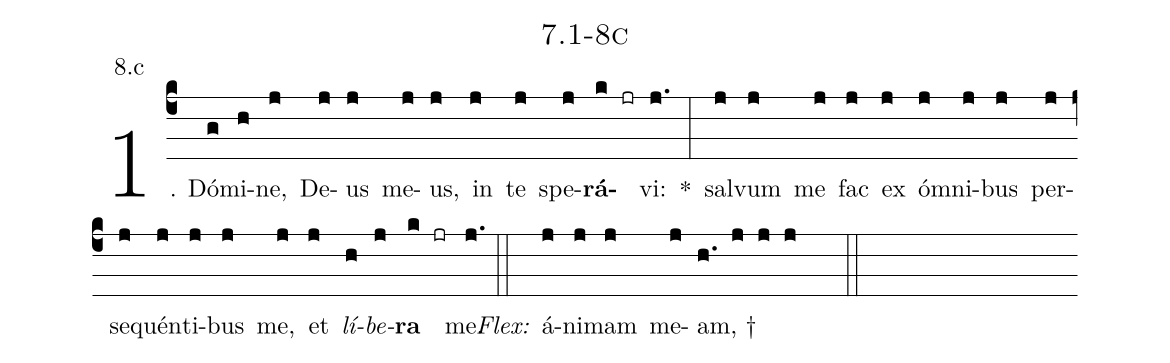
name: 7.1-8c;
annotation: 8.c;
%%
(c4)1. Dó(g)mi(h)ne,(j) De(j)us(j) me(j)us,(j) in(j) te(j) spe(j)<b>rá</b>(k jr)vi:(j.) *(:) sal(j)vum(j) me(j) fac(j) ex(j) óm(j)ni(j)bus(j) per(j)se(j)quén(j)ti(j)bus(j) me,(j) et(j) <i>lí</i>(h)<i>be</i>(j)<b>ra</b>(k jr) me.(j.) (::)
<i>Flex:</i>()  á(j)ni(j)mam(j) me(j)am, †(h. j j j  ::)
